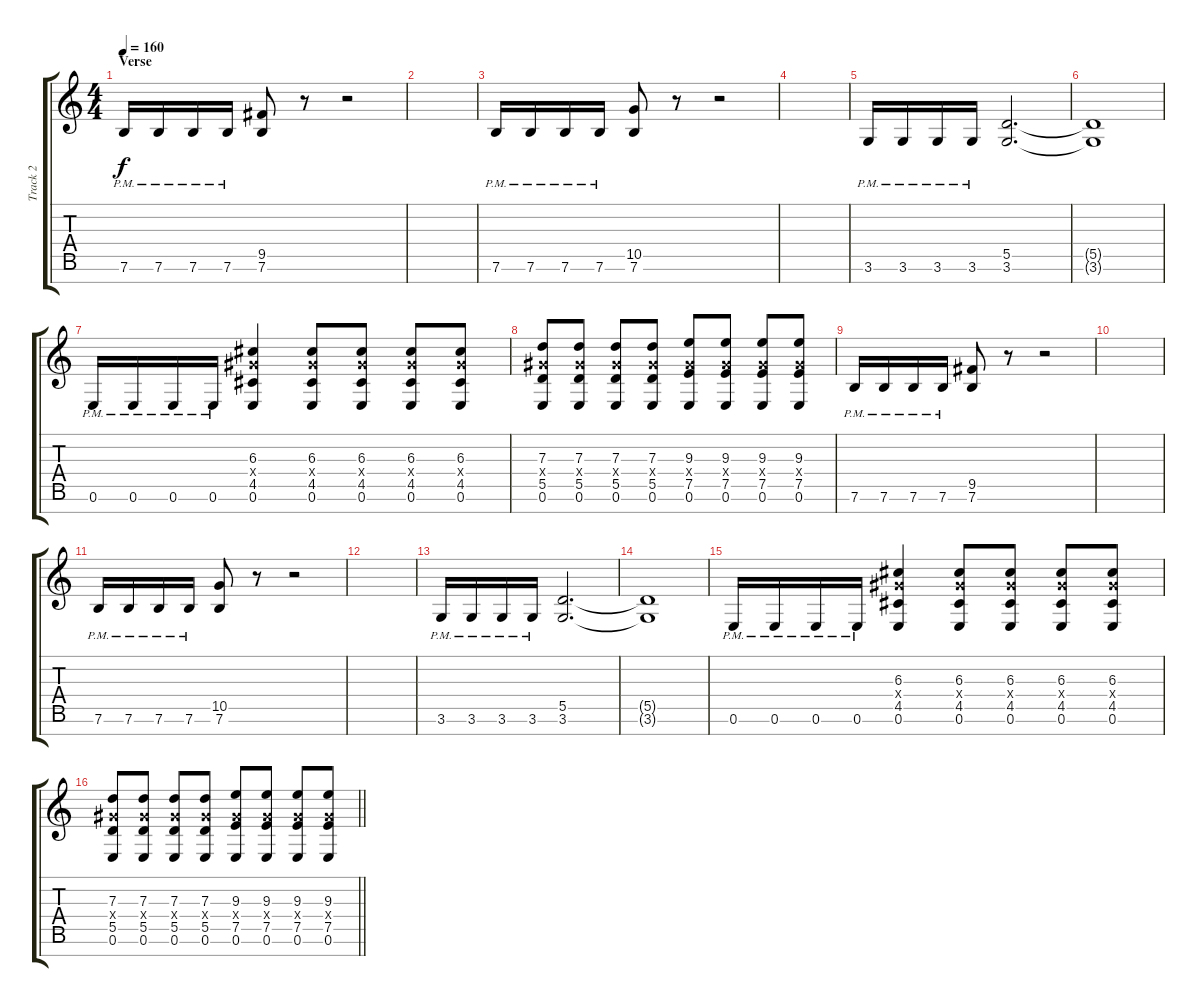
\track ("Track 2" "Track 2") {instrument distortionguitar}
\staff {score tabs}
\tuning (E4 B3 G3 D3 A2 E2 B1) {hide}
\ts (4 4)
\section ("" "Verse")
\tempo 160
\clef g2
\ks c
7.6{pm}.16{dy f} 7.6{pm}.16 7.6{pm}.16 7.6{pm}.16 (9.5 7.6).8 r.8 r.2 |
|
7.6{pm}.16 7.6{pm}.16 7.6{pm}.16 7.6{pm}.16 (10.5 7.6).8 r.8 r.2 |
|
3.6{pm}.16 3.6{pm}.16 3.6{pm}.16 3.6{pm}.16 (5.5 3.6).2{d} |
(5.5{t} 3.6{t}).1 |
0.6{pm}.16 0.6{pm}.16 0.6{pm}.16 0.6{pm}.16 (6.3 6.4{x} 4.5 0.6).4 (6.3 6.4{x} 4.5 0.6).8 (6.3 6.4{x} 4.5 0.6).8 (6.3 6.4{x} 4.5 0.6).8 (6.3 6.4{x} 4.5 0.6).8 |
(7.3 6.4{x} 5.5 0.6).8 (7.3 6.4{x} 5.5 0.6).8 (7.3 6.4{x} 5.5 0.6).8 (7.3 6.4{x} 5.5 0.6).8 (9.3 6.4{x} 7.5 0.6).8 (9.3 6.4{x} 7.5 0.6).8 (9.3 6.4{x} 7.5 0.6).8 (9.3 6.4{x} 7.5 0.6).8 |
7.6{pm}.16 7.6{pm}.16 7.6{pm}.16 7.6{pm}.16 (9.5 7.6).8 r.8 r.2 |
|
7.6{pm}.16 7.6{pm}.16 7.6{pm}.16 7.6{pm}.16 (10.5 7.6).8 r.8 r.2 |
|
3.6{pm}.16 3.6{pm}.16 3.6{pm}.16 3.6{pm}.16 (5.5 3.6).2{d} |
(5.5{t} 3.6{t}).1 |
0.6{pm}.16 0.6{pm}.16 0.6{pm}.16 0.6{pm}.16 (6.3 6.4{x} 4.5 0.6).4 (6.3 6.4{x} 4.5 0.6).8 (6.3 6.4{x} 4.5 0.6).8 (6.3 6.4{x} 4.5 0.6).8 (6.3 6.4{x} 4.5 0.6).8 |
\barLineRight lightlight
(7.3 6.4{x} 5.5 0.6).8 (7.3 6.4{x} 5.5 0.6).8 (7.3 6.4{x} 5.5 0.6).8 (7.3 6.4{x} 5.5 0.6).8 (9.3 6.4{x} 7.5 0.6).8 (9.3 6.4{x} 7.5 0.6).8 (9.3 6.4{x} 7.5 0.6).8 (9.3 6.4{x} 7.5 0.6).8
